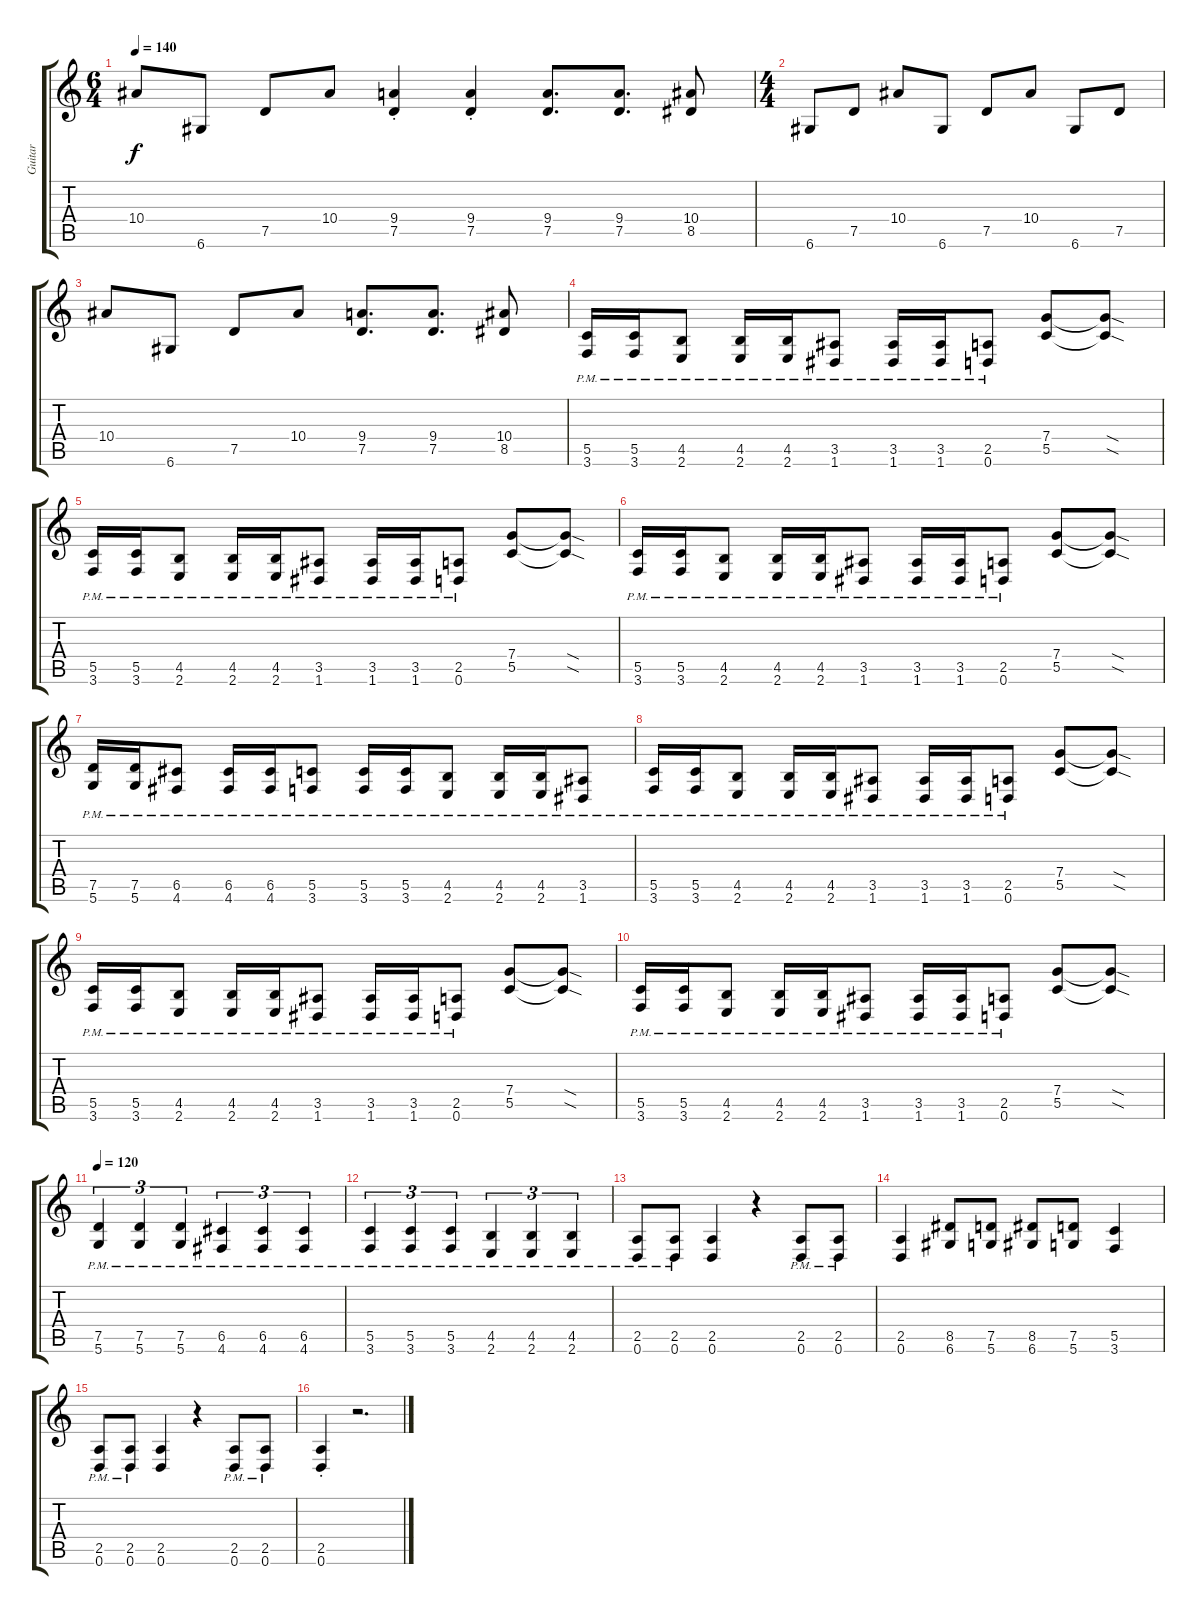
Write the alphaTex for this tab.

\track ("Guitar" "Guitar") {instrument distortionguitar}
\staff {score tabs}
\tuning (D4 A3 F3 C3 G2 D2) {hide}
\ts (6 4)
\tempo 140
\clef g2
\ks c
10.4.8{dy f} 6.6.8 7.5.8 10.4.8 (9.4{st} 7.5{st}).4 (9.4{st} 7.5{st}).4 (9.4 7.5).8{d} (9.4 7.5).8{d} (10.4 8.5).8 |
\ts (4 4)
6.6.8 7.5.8 10.4.8 6.6.8 7.5.8 10.4.8 6.6.8 7.5.8 |
10.4.8 6.6.8 7.5.8 10.4.8 (9.4 7.5).8{d} (9.4 7.5).8{d} (10.4 8.5).8 |
(5.5{pm} 3.6{pm}).16 (5.5{pm} 3.6{pm}).16 (4.5{pm} 2.6{pm}).8 (4.5{pm} 2.6{pm}).16 (4.5{pm} 2.6{pm}).16 (3.5{pm} 1.6{pm}).8 (3.5{pm} 1.6{pm}).16 (3.5{pm} 1.6{pm}).16 (2.5{pm} 0.6{pm}).8 (7.4 5.5).8 (7.4{sod t} 5.5{sod t}).8 |
(5.5{pm} 3.6{pm}).16 (5.5{pm} 3.6{pm}).16 (4.5{pm} 2.6{pm}).8 (4.5{pm} 2.6{pm}).16 (4.5{pm} 2.6{pm}).16 (3.5{pm} 1.6{pm}).8 (3.5{pm} 1.6{pm}).16 (3.5{pm} 1.6{pm}).16 (2.5{pm} 0.6{pm}).8 (7.4 5.5).8 (7.4{sod t} 5.5{sod t}).8 |
(5.5{pm} 3.6{pm}).16 (5.5{pm} 3.6{pm}).16 (4.5{pm} 2.6{pm}).8 (4.5{pm} 2.6{pm}).16 (4.5{pm} 2.6{pm}).16 (3.5{pm} 1.6{pm}).8 (3.5{pm} 1.6{pm}).16 (3.5{pm} 1.6{pm}).16 (2.5{pm} 0.6{pm}).8 (7.4 5.5).8 (7.4{sod t} 5.5{sod t}).8 |
(7.5{pm} 5.6{pm}).16 (7.5{pm} 5.6{pm}).16 (6.5{pm} 4.6{pm}).8 (6.5{pm} 4.6{pm}).16 (6.5{pm} 4.6{pm}).16 (5.5{pm} 3.6{pm}).8 (5.5{pm} 3.6{pm}).16 (5.5{pm} 3.6{pm}).16 (4.5{pm} 2.6{pm}).8 (4.5{pm} 2.6{pm}).16 (4.5{pm} 2.6{pm}).16 (3.5{pm} 1.6{pm}).8 |
(5.5{pm} 3.6{pm}).16 (5.5{pm} 3.6{pm}).16 (4.5{pm} 2.6{pm}).8 (4.5{pm} 2.6{pm}).16 (4.5{pm} 2.6{pm}).16 (3.5{pm} 1.6{pm}).8 (3.5{pm} 1.6{pm}).16 (3.5{pm} 1.6{pm}).16 (2.5{pm} 0.6{pm}).8 (7.4 5.5).8 (7.4{sod t} 5.5{sod t}).8 |
(5.5{pm} 3.6{pm}).16 (5.5{pm} 3.6{pm}).16 (4.5{pm} 2.6{pm}).8 (4.5{pm} 2.6{pm}).16 (4.5{pm} 2.6{pm}).16 (3.5{pm} 1.6{pm}).8 (3.5{pm} 1.6{pm}).16 (3.5{pm} 1.6{pm}).16 (2.5{pm} 0.6{pm}).8 (7.4 5.5).8 (7.4{sod t} 5.5{sod t}).8 |
(5.5{pm} 3.6{pm}).16 (5.5{pm} 3.6{pm}).16 (4.5{pm} 2.6{pm}).8 (4.5{pm} 2.6{pm}).16 (4.5{pm} 2.6{pm}).16 (3.5{pm} 1.6{pm}).8 (3.5{pm} 1.6{pm}).16 (3.5{pm} 1.6{pm}).16 (2.5{pm} 0.6{pm}).8 (7.4 5.5).8 (7.4{sod t} 5.5{sod t}).8 |
\tempo 120
(7.5{pm} 5.6{pm}).4{tu (3 2)} (7.5{pm} 5.6{pm}).4{tu (3 2)} (7.5{pm} 5.6{pm}).4{tu (3 2)} (6.5{pm} 4.6{pm}).4{tu (3 2)} (6.5{pm} 4.6{pm}).4{tu (3 2)} (6.5{pm} 4.6{pm}).4{tu (3 2)} |
(5.5{pm} 3.6{pm}).4{tu (3 2)} (5.5{pm} 3.6{pm}).4{tu (3 2)} (5.5{pm} 3.6{pm}).4{tu (3 2)} (4.5{pm} 2.6{pm}).4{tu (3 2)} (4.5{pm} 2.6{pm}).4{tu (3 2)} (4.5{pm} 2.6{pm}).4{tu (3 2)} |
(2.5{pm} 0.6{pm}).8 (2.5{pm} 0.6{pm}).8 (2.5 0.6).4 r.4 (2.5{pm} 0.6{pm}).8 (2.5{pm} 0.6{pm}).8 |
(2.5 0.6).4 (8.5 6.6).8 (7.5 5.6).8 (8.5 6.6).8 (7.5 5.6).8 (5.5 3.6).4 |
(2.5{pm} 0.6{pm}).8 (2.5{pm} 0.6{pm}).8 (2.5 0.6).4 r.4 (2.5{pm} 0.6{pm}).8 (2.5{pm} 0.6{pm}).8 |
(2.5{st} 0.6{st}).4 r.2{d}
